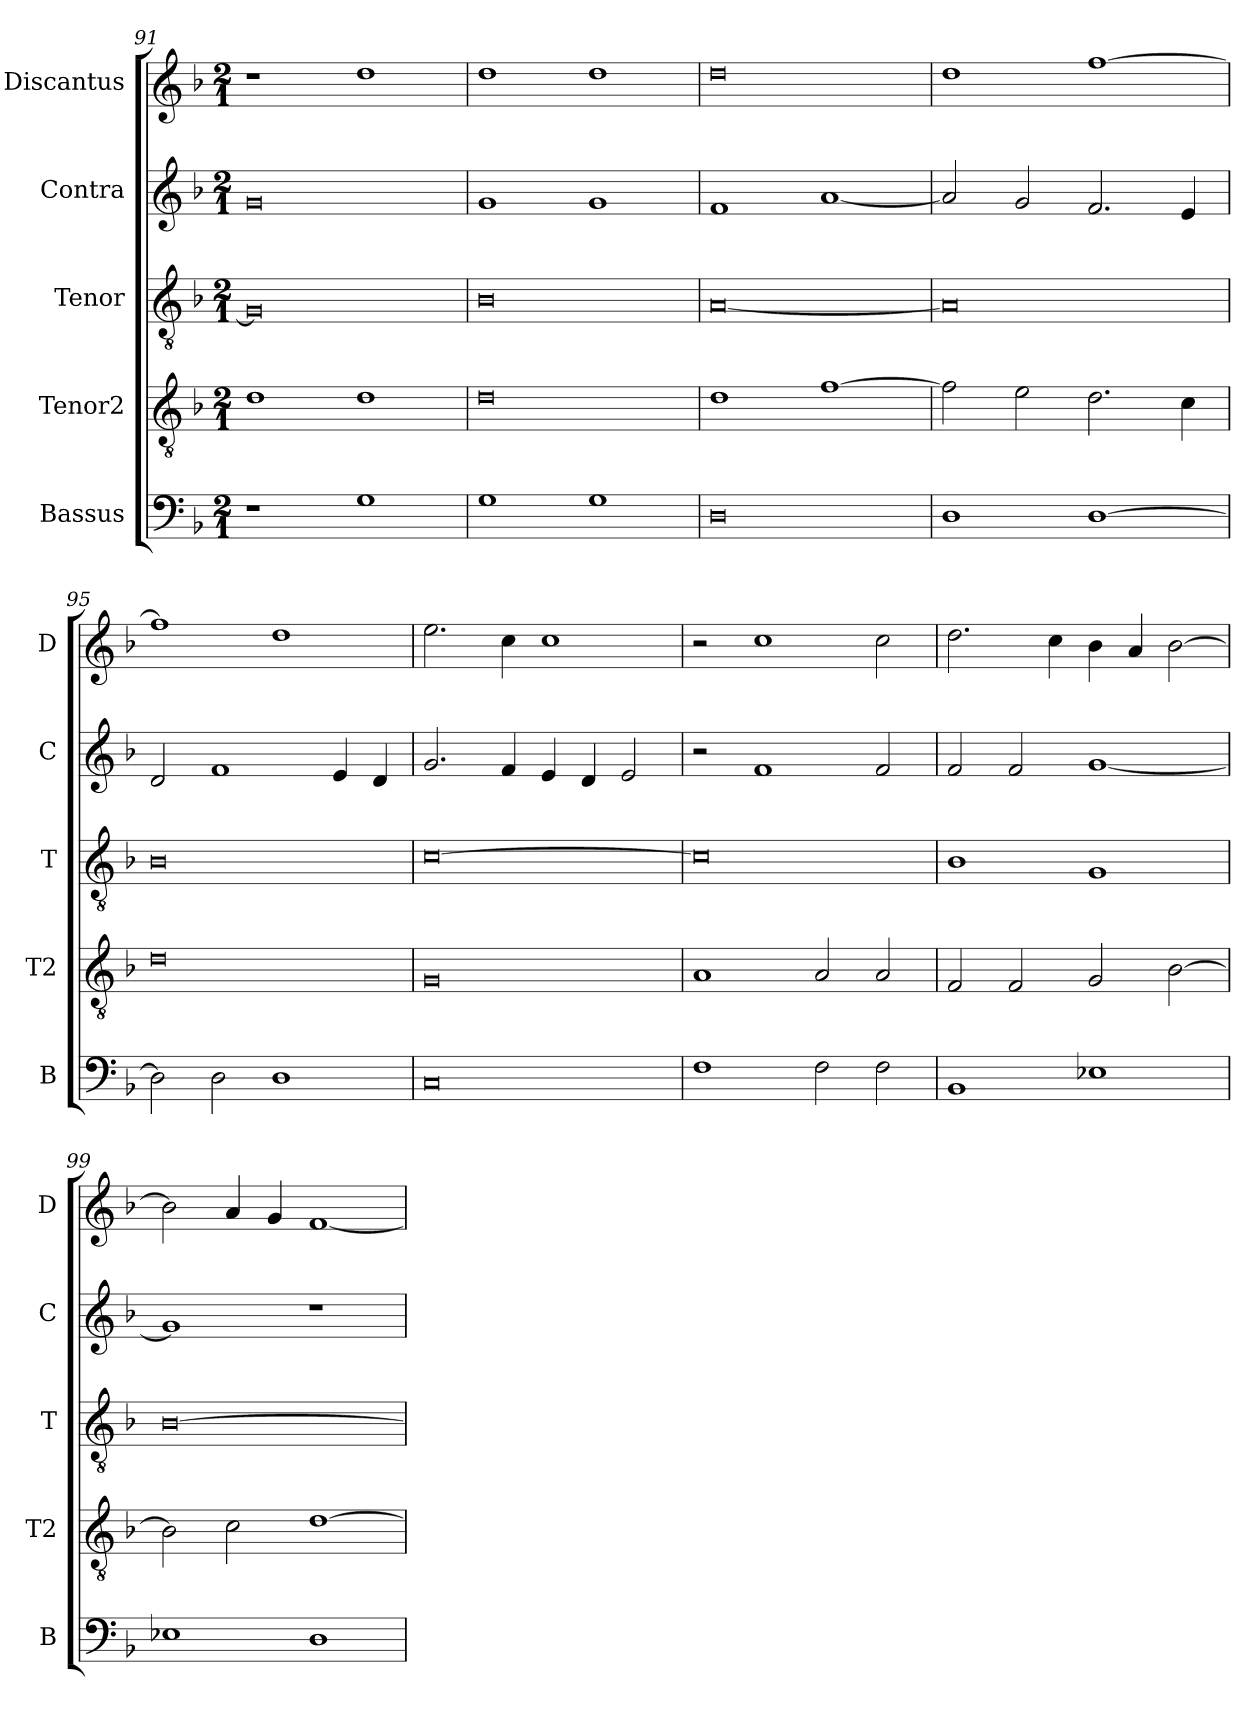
**kern	**kern	**kern	**kern	**kern
*part5	*part4	*part3	*part2	*part1
*staff5	*staff4	*staff3	*staff2	*staff1
*I"Bassus	*I"Tenor2	*I"Tenor	*I"Contra	*I"Discantus
*I'B	*I'T2	*I'T	*I'C	*I'D
*clefF4	*clefGv2	*clefGv2	*clefG2	*clefG2
*k[b-]	*k[b-]	*k[b-]	*k[b-]	*k[b-]
*M2/1	*M2/1	*M2/1	*M2/1	*M2/1
=91	=91	=91	=91	=91
1r	1d	0G]	0g	1r
1G	1d	.	.	1dd
=92	=92	=92	=92	=92
1G	0d	0B-	1g	1dd
1G	.	.	1g	1dd
=93	=93	=93	=93	=93
0D	1d	[0A	1f	0dd
.	[1f	.	[1a	.
=94	=94	=94	=94	=94
1D	2f\]	0A]	2a/]	1dd
.	2e\	.	2g/	.
[1D	2.d\	.	2.f/	[1ff
.	4c\	.	4e/	.
=95	=95	=95	=95	=95
2D\]	0d	0B-	2d/	1ff]
2D\	.	.	1f	.
1D	.	.	.	1dd
.	.	.	4e/	.
.	.	.	4d/	.
=96	=96	=96	=96	=96
0C	0G	[0c	2.g/	2.ee\
.	.	.	4f/	4cc\
.	.	.	4e/	1cc
.	.	.	4d/	.
.	.	.	2e/	.
=97	=97	=97	=97	=97
1F	1A	0c]	2r	2r
.	.	.	1f	1cc
2F\	2A/	.	.	.
2F\	2A/	.	2f/	2cc\
=98	=98	=98	=98	=98
1BB-	2F/	1B-	2f/	2.dd\
.	2F/	.	2f/	.
.	.	.	.	4cc\
1E-X	2G/	1G	[1g	4b-\
.	.	.	.	4a/
.	[2B-\	.	.	[2b-\
=99	=99	=99	=99	=99
1E-X	2B-\]	[0B-	1g]	2b-\]
.	2c\	.	.	4a/
.	.	.	.	4g/
1D	[1d	.	1r	[1f
=	=	=	=	=
*-	*-	*-	*-	*-
